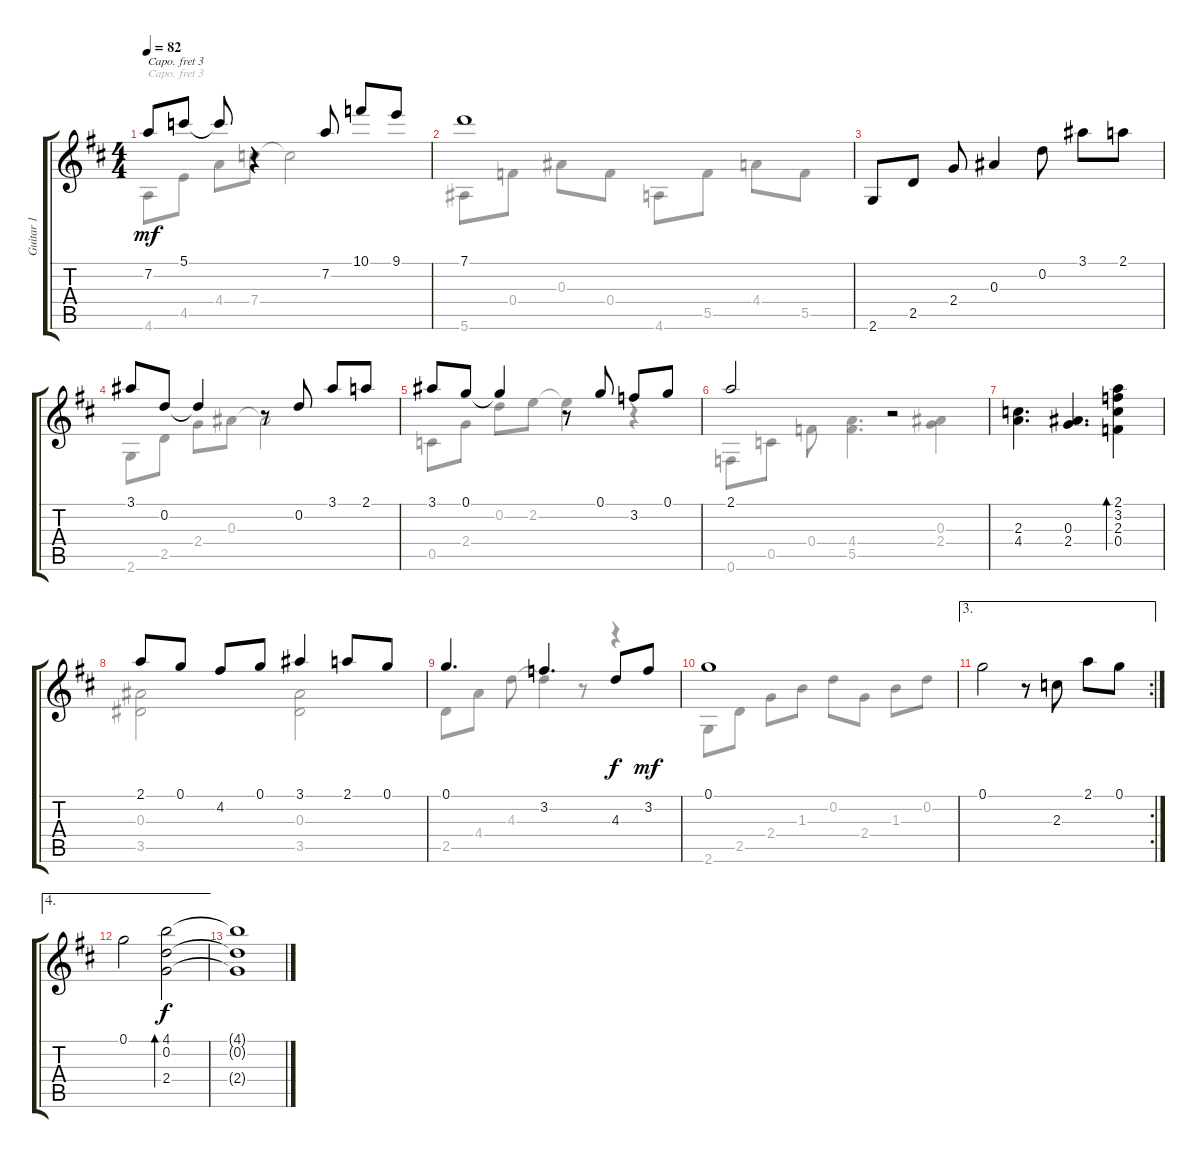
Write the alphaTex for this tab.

\track ("Guitar 1" "Guitar 1") {instrument acousticguitarnylon}
\staff {score tabs}
\capo 3
\tuning (E4 B3 G3 D3 A2 D2) {hide}
\voice
\ts (4 4)
\tempo 82
\clef g2
\ks d
7.2.8{dy mf} 5.1.8 5.1{t}.8 r.4 7.2.8 10.1.8 9.1.8 |
7.1.1 |
2.6.8 2.5.8 2.4.8 0.3.4 0.2.8 3.1.8 2.1.8 |
3.1.8 0.2.8 0.2{t}.4 r.8 0.2.8 3.1.8 2.1.8 |
3.1.8 0.1.8 0.1{t}.4 r.8 0.1.8 3.2.8 0.1.8 |
2.1.2 r.2 |
(2.3 4.4).4{d} (0.3 2.4).4{d} (2.1 3.2 2.3 0.4).4{bd 120} |
2.1.8 0.1.8 4.2.8 0.1.8 3.1.4 2.1.8 0.1.8 |
0.1.4{d} 3.2.4{d} 4.3.8{dy f} 3.2.8{dy mf} |
0.1.1 |
\ae 3
\rc 2
0.1.2 r.8 2.3.8 2.1.8 0.1.8 |
\ae 4
0.1.2 (4.1 0.2 2.4).2{bd 240 dy f} |
(4.1{t} 0.2{t} 2.4{t}).1
\voice
\clef g2
\ottava regular
\simile none
\ks d
4.6.8{dy mf} 4.5.8 4.4.8 7.4.8 7.4{t}.2 |
5.6.8 0.4.8 0.3.8 0.4.8 4.6.8 5.5.8 4.4.8 5.5.8 |
|
2.6.8 2.5.8 2.4.8 0.3.8 0.3{t}.2 |
0.5.8 2.4.8 0.2.8 2.2.8 2.2{t}.4 r.4 |
0.6.8 0.5.8 0.4.8 (4.4 5.5).4{d} (0.3 2.4).4 |
|
(0.3 3.5).2 (0.3 3.5).2 |
2.5.8 4.4.8 4.3.8 4.3{t}.4 r.8 r.4 |
2.6.8 2.5.8 2.4.8 1.3.8 0.2.8 2.4.8 1.3.8 0.2.8 |
|
|
